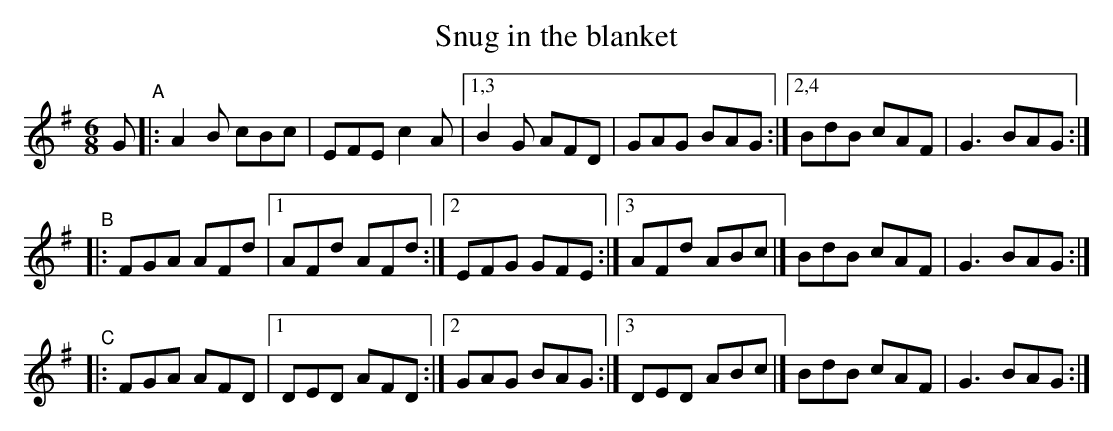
X:1
T: Snug in the blanket
M: 6/8
L: 1/8
K: G
G \
"^A"\
|: A2B cBc | EFE c2A |[1,3 B2G AFD | GAG BAG :|[2,4 BdB cAF | G3 BAG :|
"^B"\
|: FGA AFd |[1 AFd AFd \
          :|[2 EFG GFE \
          :|[3 AFd ABc |] BdB cAF | G3 BAG :|
"^C"\
|: FGA AFD |[1 DED AFD \
          :|[2 GAG BAG \
          :|[3 DED ABc |] BdB cAF | G3 BAG :|
